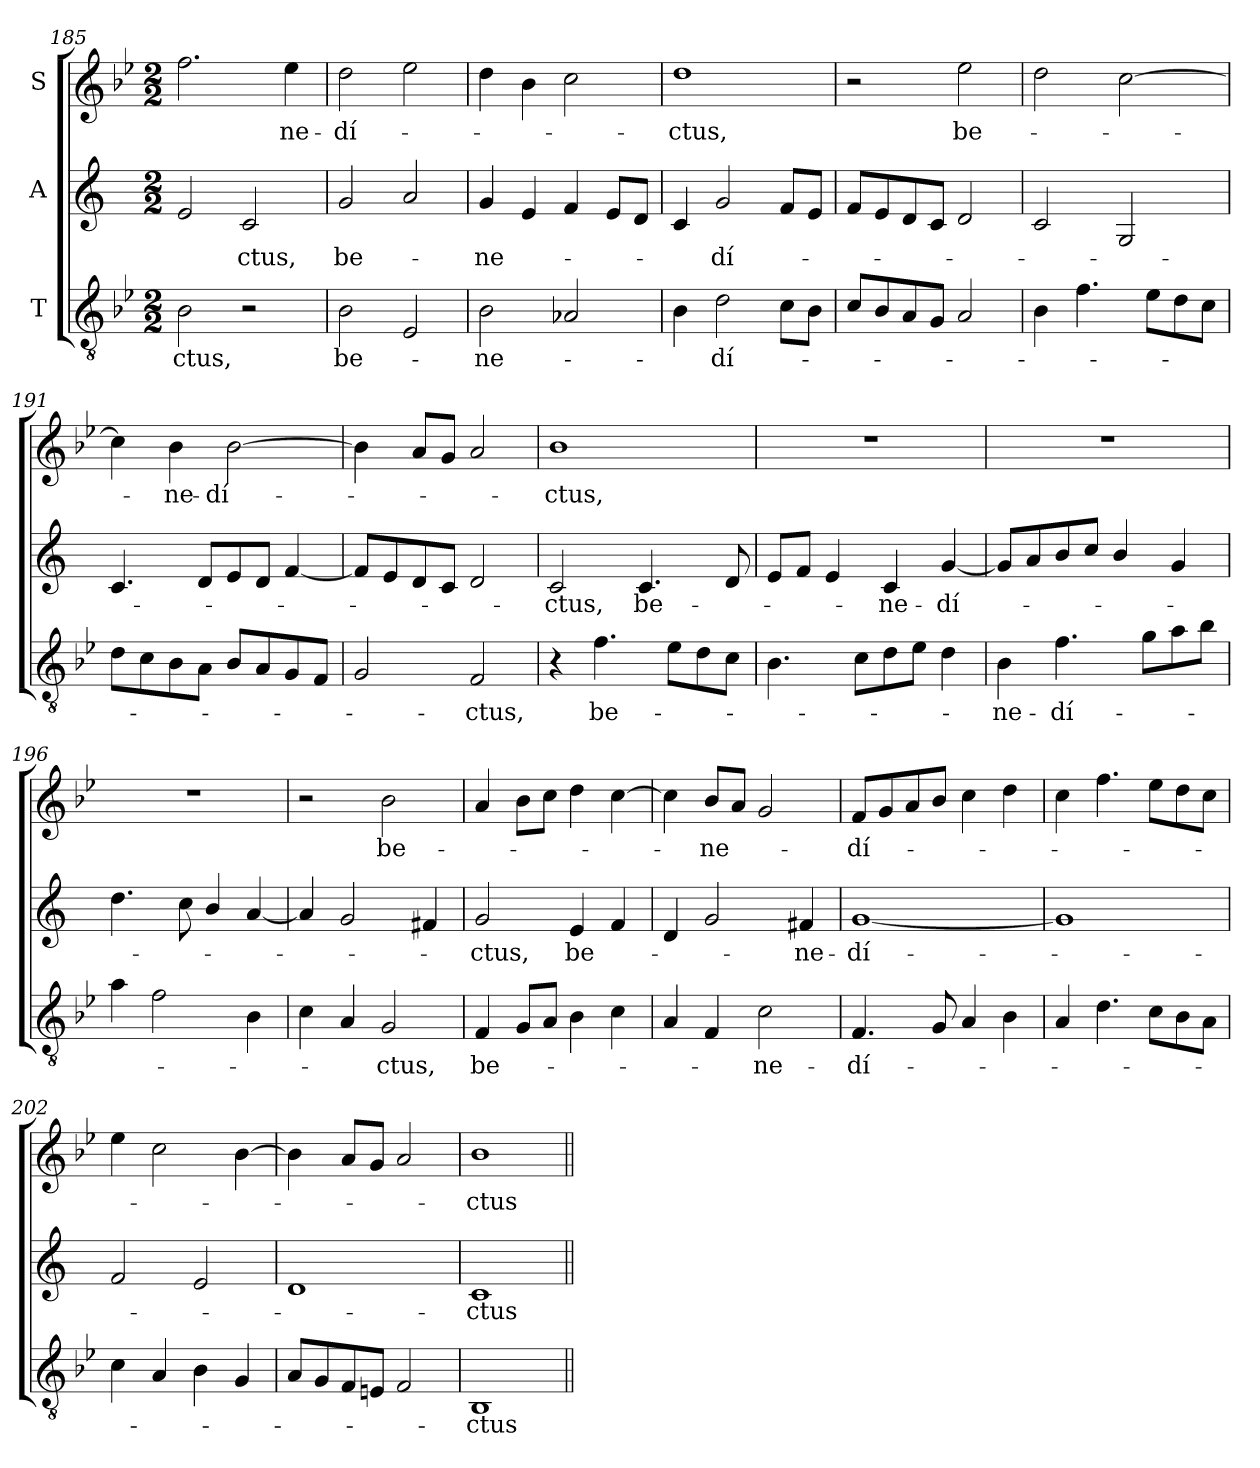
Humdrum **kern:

**kern	**text	**kern	**text	**kern	**text
*part3	*part3	*part2	*part2	*part1	*part1
*staff3	*staff3	*staff2	*staff2	*staff1	*staff1
*I"T	*	*I"A	*	*I"S	*
*clefGv2	*	*clefG2	*	*clefG2	*
*	*	*ITrd1c2	*	*	*
*k[b-e-]	*	*k[b-e-]	*	*k[b-e-]	*
*B-:	*	*B-:	*	*B-:	*
*M2/2	*	*M2/2	*	*M2/2	*
=185	=185	=185	=185	=185	=185
!	!LO:LY:b	!	!	!	!
2B-\	-ctus,	2d/	.	2.ff\	.
!	!	!	!LO:LY:b	!	!
2r	.	2B-/	-ctus,	.	.
!	!	!	!	!	!LO:LY:b
.	.	.	.	4ee-\	-ne-
=186	=186	=186	=186	=186	=186
!	!LO:LY:b	!	!LO:LY:b	!	!LO:LY:b
2B-\	be-	2f/	be-	2dd\	-dí-
2E-/	.	2g/	.	2ee-\	.
!!LO:LB:g=z
=187	=187	=187	=187	=187	=187
!	!LO:LY:b	!	!LO:LY:b	!	!
2B-\	-ne-	4f/	-ne-	4dd\	.
.	.	4d/	.	4b-\	.
2A-X/	.	4e-/	.	2cc\	.
.	.	8d/L	.	.	.
.	.	8c/J	.	.	.
=188	=188	=188	=188	=188	=188
!	!	!	!	!	!LO:LY:b
4B-\	.	4B-/	.	1dd	-ctus,
!	!LO:LY:b	!	!LO:LY:b	!	!
2d\	-dí-	2f/	-dí-	.	.
8c\L	.	8e-/L	.	.	.
8B-\J	.	8d/J	.	.	.
=189	=189	=189	=189	=189	=189
8c/L	.	8e-/L	.	2r	.
8B-/	.	8d/	.	.	.
8A/	.	8c/	.	.	.
8G/J	.	8B-/J	.	.	.
!	!	!	!	!	!LO:LY:b
2A/	.	2c/	.	2ee-\	be-
=190	=190	=190	=190	=190	=190
4B-\	.	2B-/	.	2dd\	.
4.f\	.	.	.	.	.
.	.	2F/	.	[2cc\	.
8e-\L	.	.	.	.	.
8d\	.	.	.	.	.
8c\J	.	.	.	.	.
=191	=191	=191	=191	=191	=191
8d\L	.	4.B-/	.	4cc\]	.
8c\	.	.	.	.	.
!	!	!	!	!	!LO:LY:b
8B-\	.	.	.	4b-\	-ne-
8A\J	.	8c/L	.	.	.
!	!	!	!	!	!LO:LY:b
8B-/L	.	8d/	.	[2b-\	-dí-
8A/	.	8c/J	.	.	.
8G/	.	[4e-/	.	.	.
8F/J	.	.	.	.	.
!!LO:PB:g=z
=192	=192	=192	=192	=192	=192
2G/	.	8e-/L]	.	4b-\]	.
.	.	8d/	.	.	.
.	.	8c/	.	8a/L	.
.	.	8B-/J	.	8g/J	.
!	!LO:LY:b	!	!	!	!
2F/	-ctus,	2c/	.	2a/	.
=193	=193	=193	=193	=193	=193
!	!	!	!LO:LY:b	!	!LO:LY:b
4r	.	2B-/	-ctus,	1b-	-ctus,
!	!LO:LY:b	!	!	!	!
4.f\	be-	.	.	.	.
!	!	!	!LO:LY:b	!	!
.	.	4.B-/	be-	.	.
8e-\L	.	.	.	.	.
8d\	.	.	.	.	.
8c\J	.	8c/	.	.	.
=194	=194	=194	=194	=194	=194
4.B-\	.	8d/L	.	1r	.
.	.	8e-/J	.	.	.
.	.	4d/	.	.	.
8c\L	.	.	.	.	.
!	!	!	!LO:LY:b	!	!
8d\	.	4B-/	-ne-	.	.
8e-\J	.	.	.	.	.
!	!	!	!LO:LY:b	!	!
4d\	.	[4f/	-dí-	.	.
=195	=195	=195	=195	=195	=195
!	!LO:LY:b	!	!	!	!
4B-\	-ne-	8f/L]	.	1r	.
.	.	8g/	.	.	.
!	!LO:LY:b	!	!	!	!
4.f\	-dí-	8a/	.	.	.
.	.	8b-/J	.	.	.
.	.	4a/	.	.	.
8g\L	.	.	.	.	.
8a\	.	4f/	.	.	.
8b-\J	.	.	.	.	.
=196	=196	=196	=196	=196	=196
4a\	.	4.cc\	.	1r	.
2f\	.	.	.	.	.
.	.	8b-\	.	.	.
.	.	4a/	.	.	.
4B-\	.	[4g/	.	.	.
!!LO:LB:g=z
=197	=197	=197	=197	=197	=197
4c\	.	4g/]	.	2r	.
4A/	.	2f/	.	.	.
!	!LO:LY:b	!	!	!	!LO:LY:b
2G/	-ctus,	.	.	2b-\	be-
.	.	4e/	.	.	.
=198	=198	=198	=198	=198	=198
!	!LO:LY:b	!	!LO:LY:b	!	!
4F/	be-	2f/	-ctus,	4a/	.
8G/L	.	.	.	8b-\L	.
8A/J	.	.	.	8cc\J	.
!	!	!	!LO:LY:b	!	!
4B-\	.	4d/	be-	4dd\	.
4c\	.	4e-/	.	[4cc\	.
=199	=199	=199	=199	=199	=199
4A/	.	4c/	.	4cc\]	.
!	!	!	!	!	!LO:LY:b
4F/	.	2f/	.	8b-/L	-ne-
.	.	.	.	8a/J	.
!	!LO:LY:b	!	!	!	!
2c\	-ne-	.	.	2g/	.
!	!	!	!LO:LY:b	!	!
.	.	4e/	-ne-	.	.
=200	=200	=200	=200	=200	=200
!	!LO:LY:b	!	!LO:LY:b	!	!LO:LY:b
4.F/	-dí-	[1f	-dí-	8f/L	-dí-
.	.	.	.	8g/	.
.	.	.	.	8a/	.
8G/	.	.	.	8b-/J	.
4A/	.	.	.	4cc\	.
4B-\	.	.	.	4dd\	.
=201	=201	=201	=201	=201	=201
4A/	.	1f]	.	4cc\	.
4.d\	.	.	.	4.ff\	.
8c\L	.	.	.	8ee-\L	.
8B-\	.	.	.	8dd\	.
8A\J	.	.	.	8cc\J	.
=202	=202	=202	=202	=202	=202
4c\	.	2e-/	.	4ee-\	.
4A/	.	.	.	2cc\	.
4B-\	.	2d/	.	.	.
4G/	.	.	.	[4b-\	.
!!LO:LB:g=z
=203	=203	=203	=203	=203	=203
8A/L	.	1c	.	4b-\]	.
8G/	.	.	.	.	.
8F/	.	.	.	8a/L	.
8E/J	.	.	.	8g/J	.
2F/	.	.	.	2a/	.
=204	=204	=204	=204	=204	=204
!	!LO:LY:b	!	!LO:LY:b	!	!LO:LY:b
1BB-	-ctus	1B-	-ctus	1b-	-ctus
=||	=||	=||	=||	=||	=||
*-	*-	*-	*-	*-	*-
